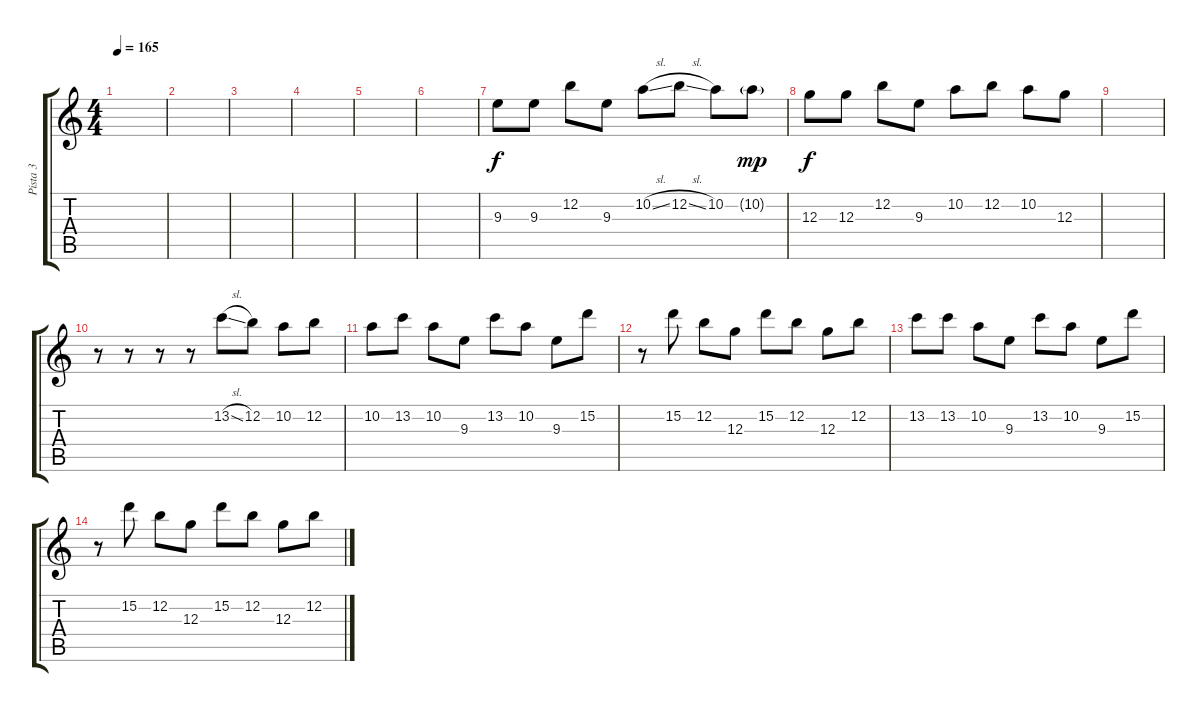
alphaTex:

\track ("Pista 3" "Pista 3") {instrument distortionguitar}
\staff {score tabs}
\tuning (E4 B3 G3 D3 A2 E2) {hide}
\ts (4 4)
\tempo 165
\clef g2
\ks c
|
|
|
|
|
|
9.3.8{balance 8} 9.3.8 12.2.8 9.3.8 10.2{sl}.8 12.2{sl}.8 10.2.8 10.2{g}.8{dy mp} |
12.3.8{dy f} 12.3.8 12.2.8 9.3.8 10.2.8 12.2.8 10.2.8 12.3.8 |
|
r.8 r.8 r.8 r.8 13.2{sl}.8 12.2.8 10.2.8 12.2.8 |
10.2.8 13.2.8 10.2.8 9.3.8 13.2.8 10.2.8 9.3.8 15.2.8 |
r.8 15.2.8 12.2.8 12.3.8 15.2.8 12.2.8 12.3.8 12.2.8 |
13.2.8 13.2.8 10.2.8 9.3.8 13.2.8 10.2.8 9.3.8 15.2.8 |
r.8 15.2.8 12.2.8 12.3.8 15.2.8 12.2.8 12.3.8 12.2.8
